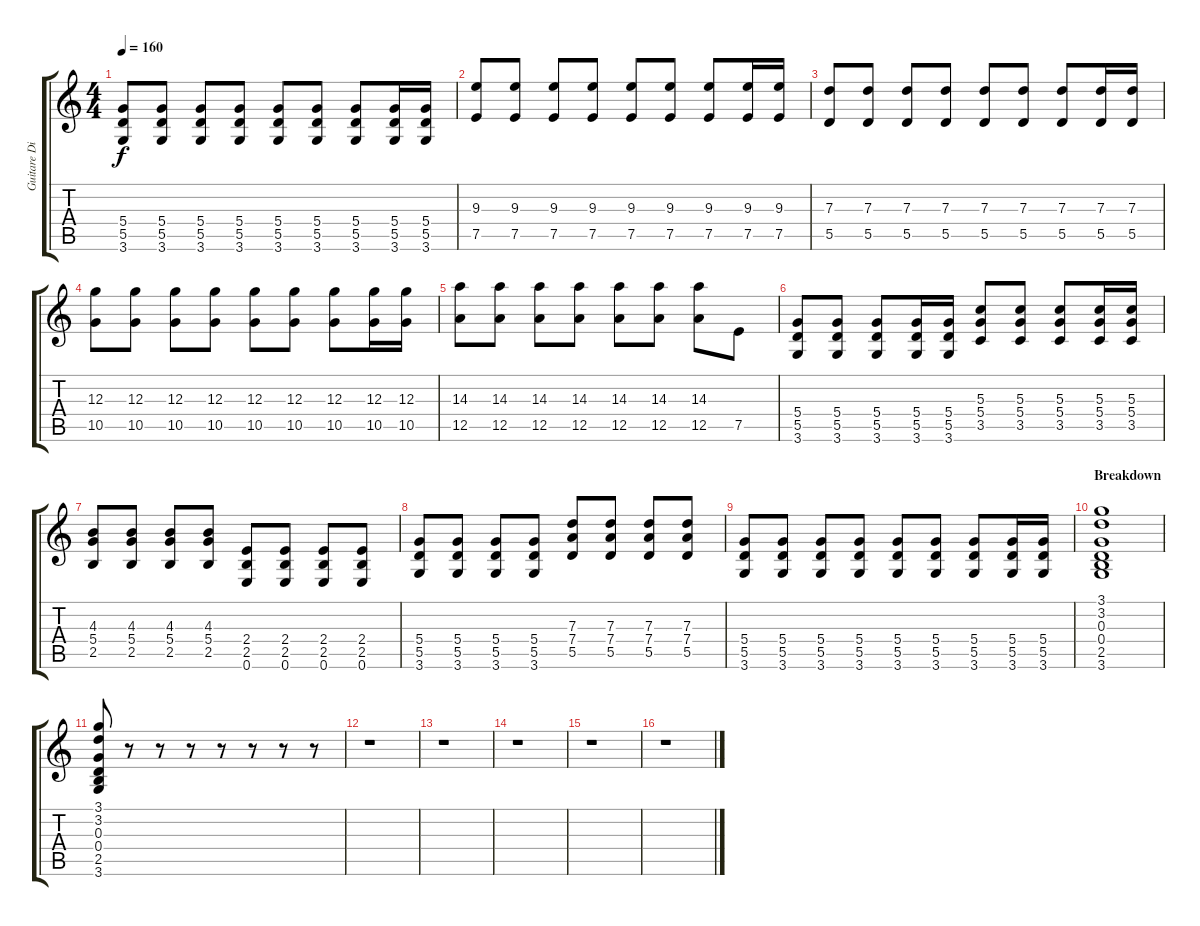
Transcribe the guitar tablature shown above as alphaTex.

\track ("Guitare Distortion" "Guitare Di") {instrument distortionguitar}
\staff {score tabs}
\tuning (E4 B3 G3 D3 A2 E2) {hide}
\ts (4 4)
\tempo 160
\clef g2
\ks c
(5.4 5.5 3.6).8{dy f} (5.4 5.5 3.6).8 (5.4 5.5 3.6).8 (5.4 5.5 3.6).8 (5.4 5.5 3.6).8 (5.4 5.5 3.6).8 (5.4 5.5 3.6).8 (5.4 5.5 3.6).16 (5.4 5.5 3.6).16 |
(9.3 7.5).8 (9.3 7.5).8 (9.3 7.5).8 (9.3 7.5).8 (9.3 7.5).8 (9.3 7.5).8 (9.3 7.5).8 (9.3 7.5).16 (9.3 7.5).16 |
(7.3 5.5).8 (7.3 5.5).8 (7.3 5.5).8 (7.3 5.5).8 (7.3 5.5).8 (7.3 5.5).8 (7.3 5.5).8 (7.3 5.5).16 (7.3 5.5).16 |
(12.3 10.5).8 (12.3 10.5).8 (12.3 10.5).8 (12.3 10.5).8 (12.3 10.5).8 (12.3 10.5).8 (12.3 10.5).8 (12.3 10.5).16 (12.3 10.5).16 |
(14.3 12.5).8 (14.3 12.5).8 (14.3 12.5).8 (14.3 12.5).8 (14.3 12.5).8 (14.3 12.5).8 (14.3 12.5).8 7.5.8 |
(5.4 5.5 3.6).8 (5.4 5.5 3.6).8 (5.4 5.5 3.6).8 (5.4 5.5 3.6).16 (5.4 5.5 3.6).16 (5.3 5.4 3.5).8 (5.3 5.4 3.5).8 (5.3 5.4 3.5).8 (5.3 5.4 3.5).16 (5.3 5.4 3.5).16 |
(4.3 5.4 2.5).8 (4.3 5.4 2.5).8 (4.3 5.4 2.5).8 (4.3 5.4 2.5).8 (2.4 2.5 0.6).8 (2.4 2.5 0.6).8 (2.4 2.5 0.6).8 (2.4 2.5 0.6).8 |
(5.4 5.5 3.6).8 (5.4 5.5 3.6).8 (5.4 5.5 3.6).8 (5.4 5.5 3.6).8 (7.3 7.4 5.5).8 (7.3 7.4 5.5).8 (7.3 7.4 5.5).8 (7.3 7.4 5.5).8 |
(5.4 5.5 3.6).8 (5.4 5.5 3.6).8 (5.4 5.5 3.6).8 (5.4 5.5 3.6).8 (5.4 5.5 3.6).8 (5.4 5.5 3.6).8 (5.4 5.5 3.6).8 (5.4 5.5 3.6).16 (5.4 5.5 3.6).16 |
\section ("" "Breakdown")
(3.1 3.2 0.3 0.4 2.5 3.6).1 |
(3.1 3.2 0.3 0.4 2.5 3.6).8 r.8 r.8 r.8 r.8 r.8 r.8 r.8 |
r.1 |
r.1 |
r.1 |
r.1 |
r.1
